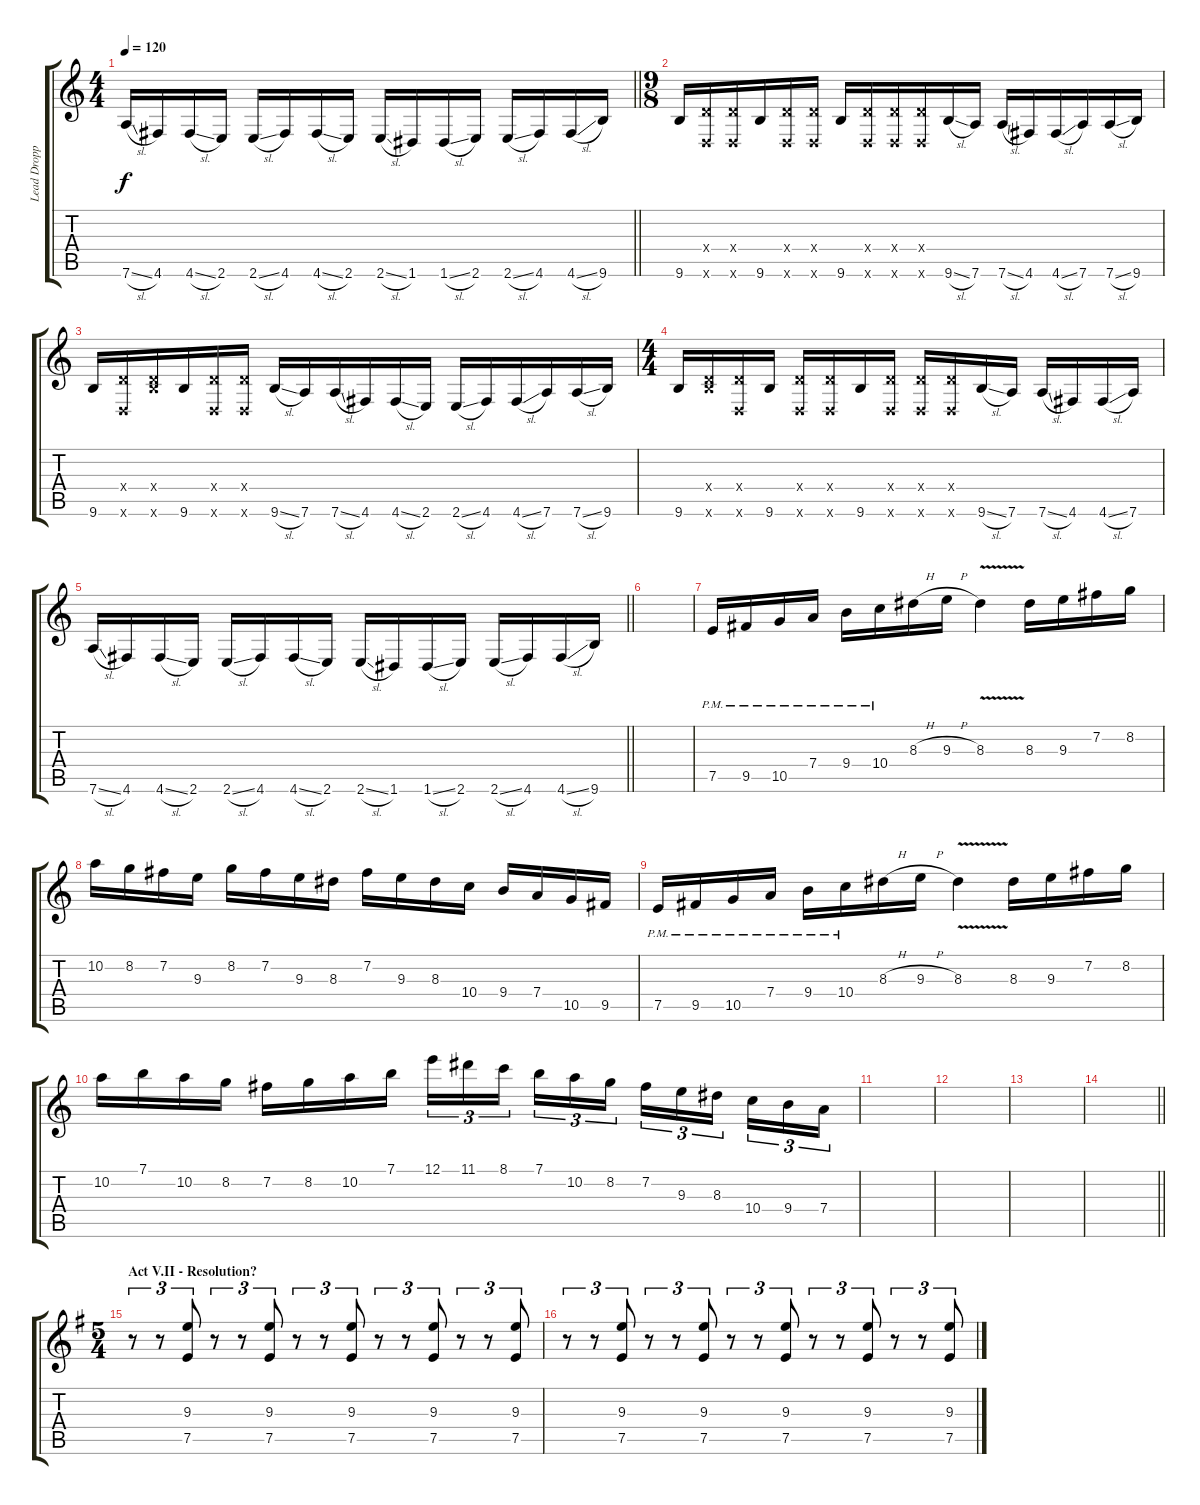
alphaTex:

\track ("Lead Dropped D " "Lead Dropp") {instrument distortionguitar}
\staff {score tabs}
\tuning (E4 B3 G3 D3 A2 D2) {hide}
\ts (4 4)
\tempo 120
\clef g2
\barLineRight lightlight
\ks c
7.6{sl}.16{dy f} 4.6.16 4.6{sl}.16 2.6.16 2.6{sl}.16 4.6.16 4.6{sl}.16 2.6.16 2.6{sl}.16 1.6.16 1.6{sl}.16 2.6.16 2.6{sl}.16 4.6.16 4.6{sl}.16 9.6.16 |
\ts (9 8)
9.6.16{balance 8} (0.4{x} 0.6{x}).16 (0.4{x} 0.6{x}).16 9.6.16 (0.4{x} 0.6{x}).16 (0.4{x} 0.6{x}).16 9.6.16 (0.4{x} 0.6{x}).16 (0.4{x} 0.6{x}).16 (0.4{x} 0.6{x}).16 9.6{sl}.16 7.6.16 7.6{sl}.16 4.6.16 4.6{sl}.16 7.6.16 7.6{sl}.16 9.6.16 |
9.6.16 (0.4{x} 0.6{x}).16 (0.4{x} 9.6{x}).16 9.6.16 (0.4{x} 0.6{x}).16 (0.4{x} 0.6{x}).16 9.6{sl}.16 7.6.16 7.6{sl}.16 4.6.16 4.6{sl}.16 2.6.16 2.6{sl}.16 4.6.16 4.6{sl}.16 7.6.16 7.6{sl}.16 9.6.16 |
\ts (4 4)
9.6.16 (0.4{x} 9.6{x}).16 (0.4{x} 0.6{x}).16 9.6.16 (0.4{x} 0.6{x}).16 (0.4{x} 0.6{x}).16 9.6.16 (0.4{x} 0.6{x}).16 (0.4{x} 0.6{x}).16 (0.4{x} 0.6{x}).16 9.6{sl}.16 7.6.16 7.6{sl}.16 4.6.16 4.6{sl}.16 7.6.16 |
\barLineRight lightlight
7.6{sl}.16 4.6.16 4.6{sl}.16 2.6.16 2.6{sl}.16 4.6.16 4.6{sl}.16 2.6.16 2.6{sl}.16 1.6.16 1.6{sl}.16 2.6.16 2.6{sl}.16 4.6.16 4.6{sl}.16 9.6.16 |
|
7.5{pm}.16 9.5{pm}.16 10.5{pm}.16 7.4{pm}.16 9.4{pm}.16 10.4{pm}.16 8.3{h}.16 9.3{h}.16 8.3{v}.4 8.3.16 9.3.16 7.2.16 8.2.16 |
10.2.16 8.2.16 7.2.16 9.3.16 8.2.16 7.2.16 9.3.16 8.3.16 7.2.16 9.3.16 8.3.16 10.4.16 9.4.16 7.4.16 10.5.16 9.5.16 |
7.5{pm}.16 9.5{pm}.16 10.5{pm}.16 7.4{pm}.16 9.4{pm}.16 10.4{pm}.16 8.3{h}.16 9.3{h}.16 8.3{v}.4 8.3.16 9.3.16 7.2.16 8.2.16 |
10.2.16 7.1.16 10.2.16 8.2.16 7.2.16 8.2.16 10.2.16 7.1.16 12.1.16{tu (3 2)} 11.1.16{tu (3 2)} 8.1.16{tu (3 2) beam splitsecondary} 7.1.16{tu (3 2)} 10.2.16{tu (3 2)} 8.2.16{tu (3 2)} 7.2.16{tu (3 2)} 9.3.16{tu (3 2)} 8.3.16{tu (3 2) beam splitsecondary} 10.4.16{tu (3 2)} 9.4.16{tu (3 2)} 7.4.16{tu (3 2)} |
|
|
|
\barLineRight lightlight
|
\ts (5 4)
\section ("" "Act V.II - Resolution?")
\ks eminor
r.8{tu (3 2) balance 0} r.8{tu (3 2)} (9.3 7.5).8{tu (3 2)} r.8{tu (3 2)} r.8{tu (3 2)} (9.3 7.5).8{tu (3 2)} r.8{tu (3 2)} r.8{tu (3 2)} (9.3 7.5).8{tu (3 2)} r.8{tu (3 2)} r.8{tu (3 2)} (9.3 7.5).8{tu (3 2)} r.8{tu (3 2)} r.8{tu (3 2)} (9.3 7.5).8{tu (3 2)} |
r.8{tu (3 2)} r.8{tu (3 2)} (9.3 7.5).8{tu (3 2)} r.8{tu (3 2)} r.8{tu (3 2)} (9.3 7.5).8{tu (3 2)} r.8{tu (3 2)} r.8{tu (3 2)} (9.3 7.5).8{tu (3 2)} r.8{tu (3 2)} r.8{tu (3 2)} (9.3 7.5).8{tu (3 2)} r.8{tu (3 2)} r.8{tu (3 2)} (9.3 7.5).8{tu (3 2)}
